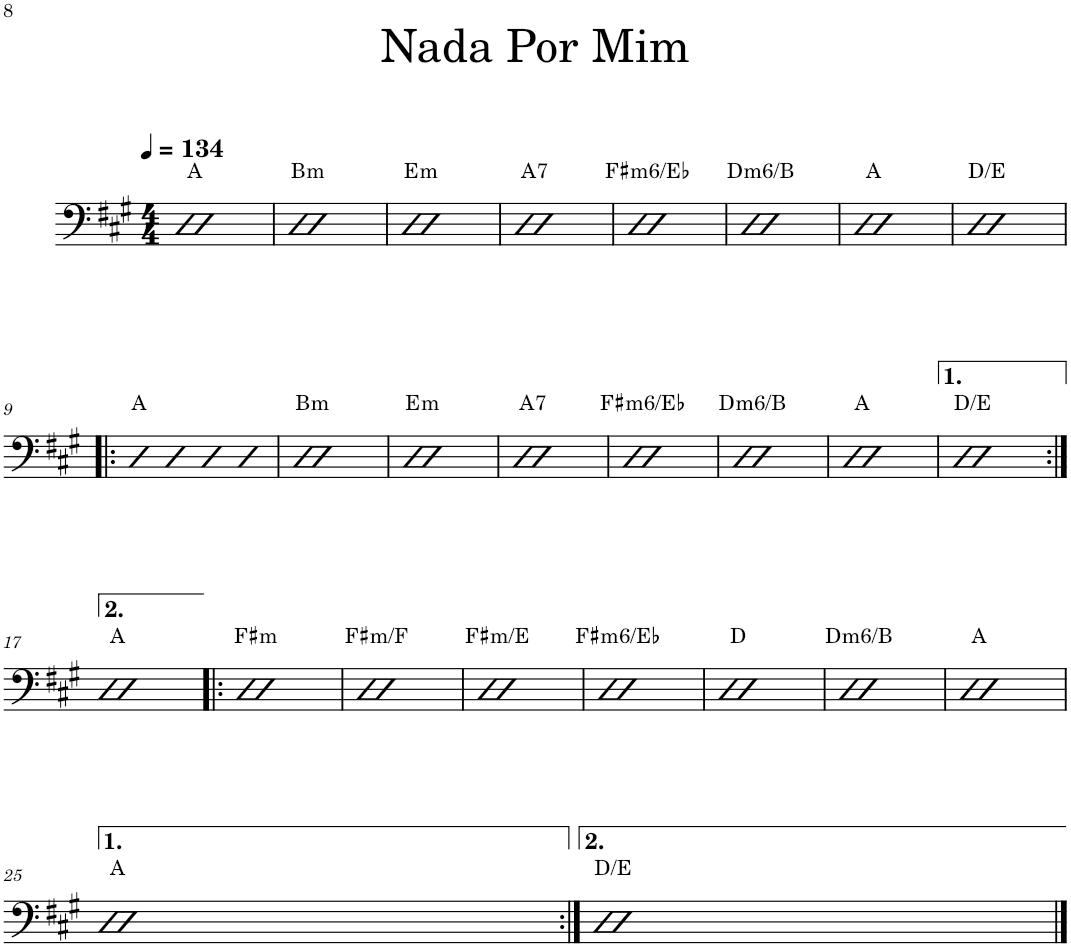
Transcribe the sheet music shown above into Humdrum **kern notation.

**kern	**harte
*part1	*part1
*staff1	*
*I"Acoustic Bass	*
*I'Bass	*
!!LO:PB:g=z
*clefF4	*
*Trd7c12	*
*k[f#c#g#]	*
*M4/4	*
*MM134	*
=1	=1
1FF#	A:maj
=2	=2
!	!LO:H:kt=m
1FF#	B:min
=3	=3
!	!LO:H:kt=m
1FF#	E:min
=4	=4
!	!LO:H:kt=7
1FF#	A:7
=5	=5
!	!LO:H:kt=m6
1FF#	F#:min6/bb7
=6	=6
!	!LO:H:kt=m6
1FF#	D:min6/6
=7	=7
1FF#	A:maj
=8	=8
1FF#	D:maj/2
!!LO:LB:g=z
=9!|:	=9!|:
4FF#	A:maj
4FF#	.
4FF#	.
4FF#	.
=10	=10
!	!LO:H:kt=m
1FF#	B:min
=11	=11
!	!LO:H:kt=m
1FF#	E:min
=12	=12
!	!LO:H:kt=7
1FF#	A:7
=13	=13
!	!LO:H:kt=m6
1FF#	F#:min6/bb7
=14	=14
!	!LO:H:kt=m6
1FF#	D:min6/6
=15	=15
1FF#	A:maj
=16	=16
1FF#	D:maj/2
!!LO:LB:g=z
=17:|!	=17:|!
1FF#	A:maj
=18!|:	=18!|:
!	!LO:H:kt=m
1FF#	F#:min
=19	=19
!	!LO:H:kt=m
1FF#	F#:min/bb8
=20	=20
!	!LO:H:kt=m
1FF#	F#:min/b7
=21	=21
!	!LO:H:kt=m6
1FF#	F#:min6/bb7
=22	=22
1FF#	D:maj
=23	=23
!	!LO:H:kt=m6
1FF#	D:min6/6
=24	=24
1FF#	A:maj
!!LO:LB:g=z
=25	=25
1FF#	A:maj
=26:|!	=26:|!
1FF#	D:maj/2
==	==
*-	*-
